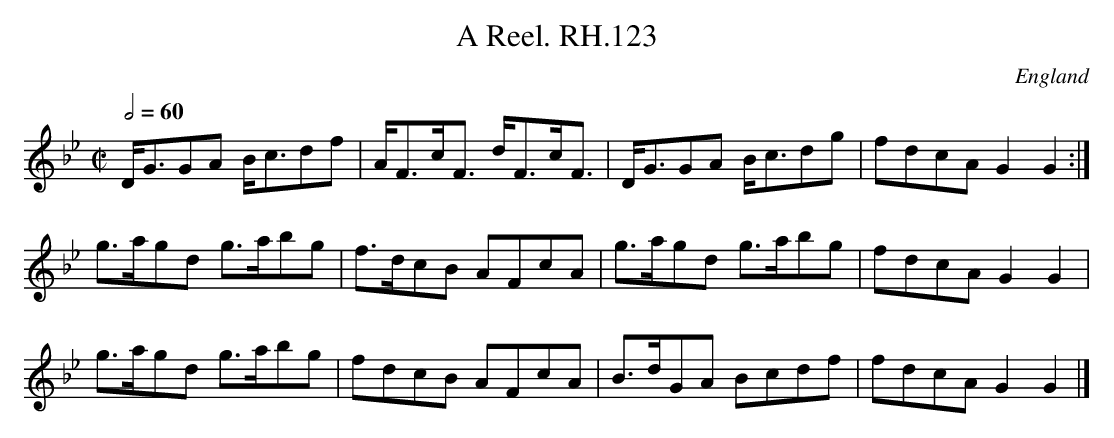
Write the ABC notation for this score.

X:1
T:Reel. RH.123, A
O:England
M:C|
L:1/8
Q:1/2=60
K:Gm
D<GGA B<cdf|\
A<Fc<F d<Fc<F|D<GGA B<cdg|fdcA G2G2:|
g>agd g>abg|f>dcB AFcA|g>agd g>abg|fdcA G2G2|
g>agd g>abg|fdcB AFcA|B>dGA Bcdf|fdcA G2G2|]
